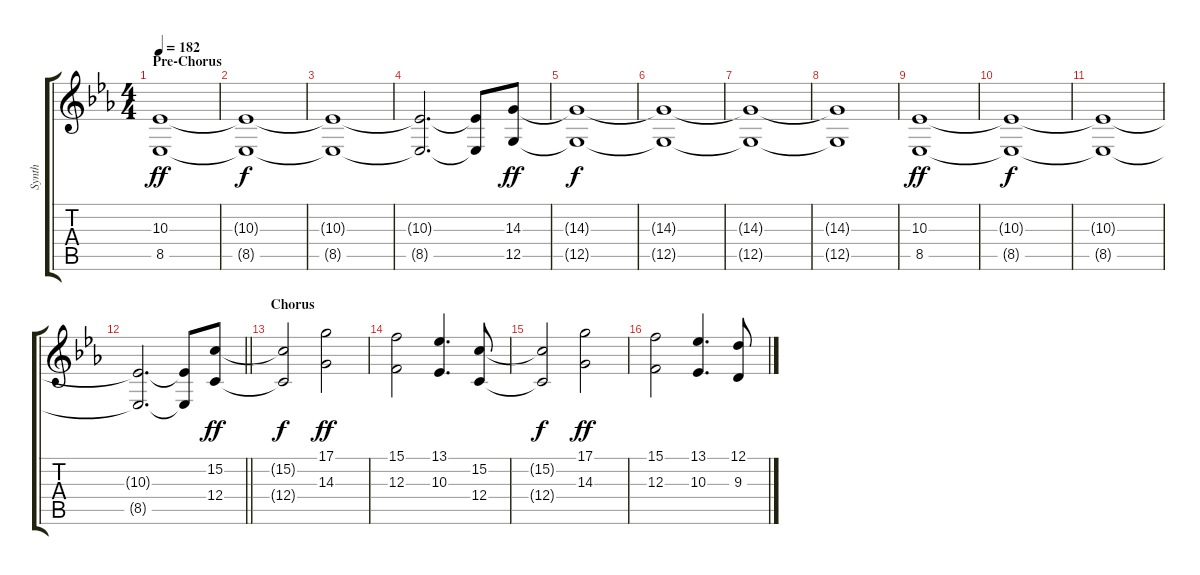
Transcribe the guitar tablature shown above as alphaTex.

\track ("Synth" "Synth") {instrument stringensemble1}
\staff {score tabs}
\tuning (D4 A3 F3 C3 G2 C2) {hide}
\ts (4 4)
\section ("" "Pre-Chorus")
\tempo 182
\clef g2
\ks eb
(10.3 8.5).1{dy ff} |
(10.3{t} 8.5{t}).1{dy f} |
(10.3{t} 8.5{t}).1 |
(10.3{t} 8.5{t}).2{d} (10.3{t} 8.5{t}).8 (14.3 12.5).8{dy ff} |
(14.3{t} 12.5{t}).1{dy f} |
(14.3{t} 12.5{t}).1 |
(14.3{t} 12.5{t}).1 |
(14.3{t} 12.5{t}).1 |
(10.3 8.5).1{dy ff} |
(10.3{t} 8.5{t}).1{dy f} |
(10.3{t} 8.5{t}).1 |
\barLineRight lightlight
(10.3{t} 8.5{t}).2{d} (10.3{t} 8.5{t}).8 (15.2 12.4).8{dy ff} |
\section ("" "Chorus")
(15.2{t} 12.4{t}).2{dy f} (17.1 14.3).2{dy ff} |
(15.1 12.3).2 (13.1 10.3).4{d} (15.2 12.4).8 |
(15.2{t} 12.4{t}).2{dy f} (17.1 14.3).2{dy ff} |
(15.1 12.3).2 (13.1 10.3).4{d} (12.1 9.3).8
